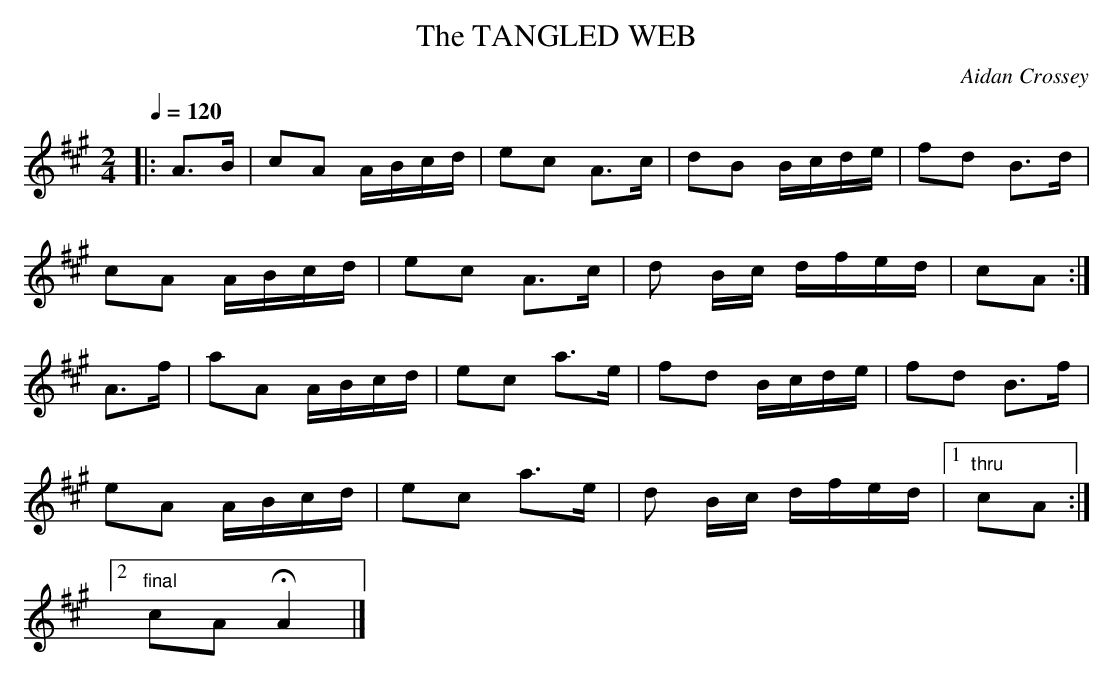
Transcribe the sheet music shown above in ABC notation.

X:1
T:TANGLED WEB, The
C:Aidan Crossey
Q:1/4=120
M: 2/4
L: 1/8
K: A Major
|:A>B|cA A/B/c/d/|ec A>c|dB B/c/d/e/|fd B>d|
cA A/B/c/d/|ec A>c|d B/c/ d/f/e/d/|cA :|
A>f|aA A/B/c/d/|ec a>e|fd B/c/d/e/|fd B>f|
eA A/B/c/d/|ec a>e|d B/c/ d/f/e/d/|1 "thru"cA :|
[2 "final"cA HA2|]
\'a0
